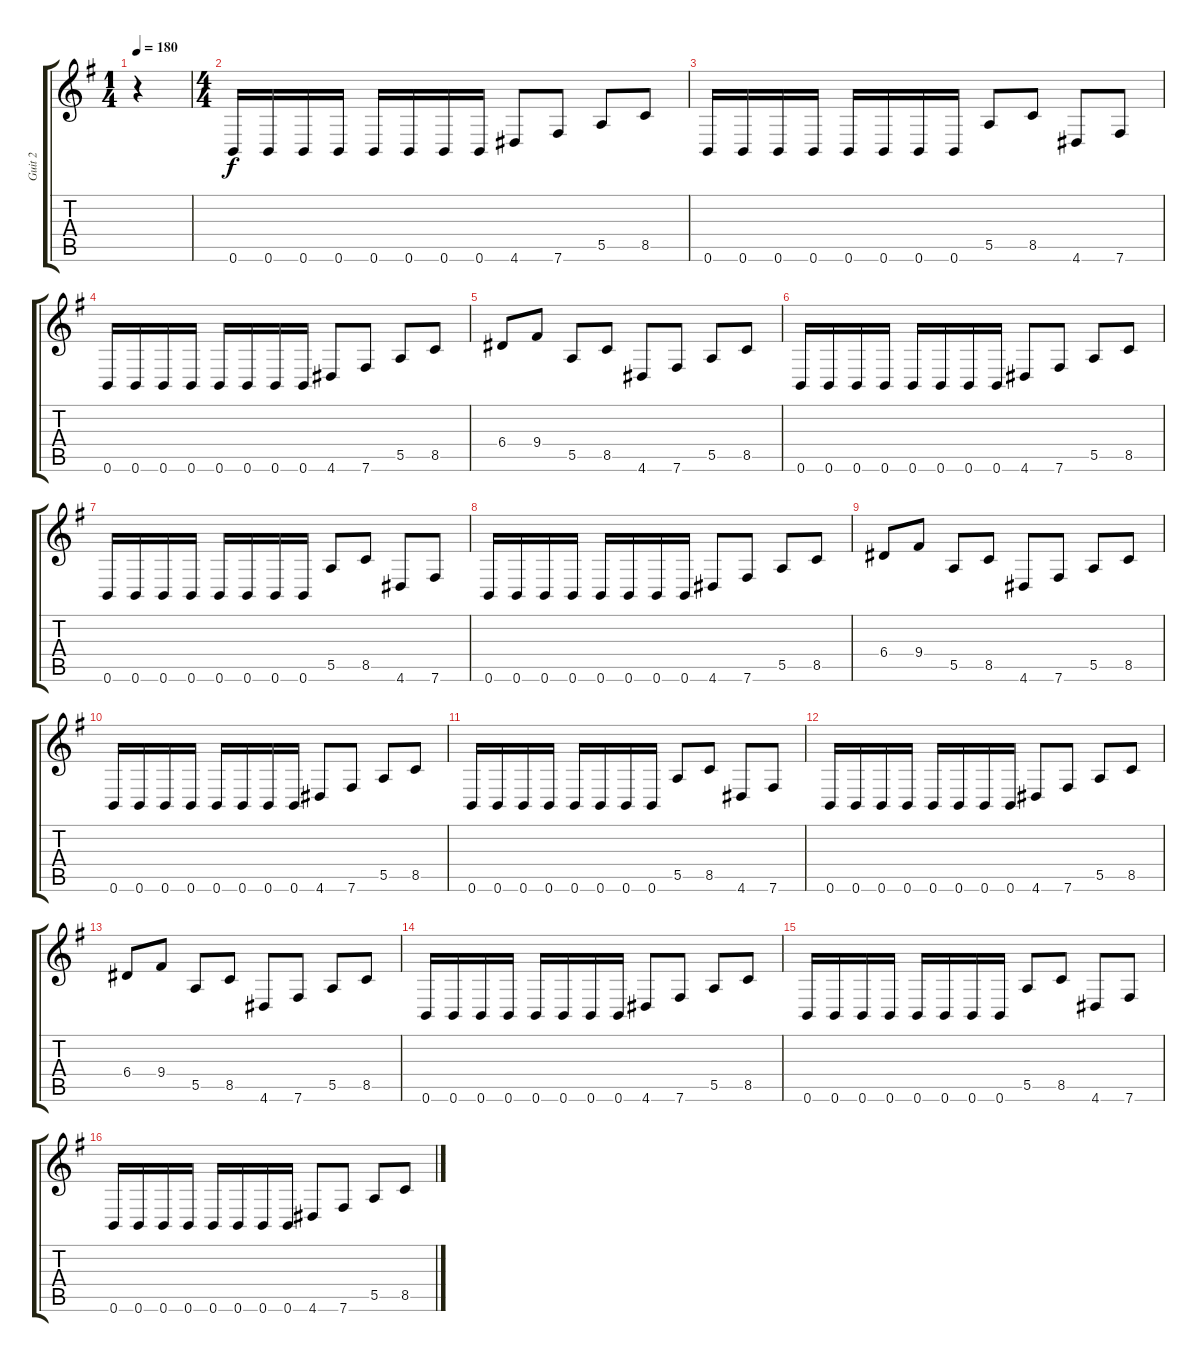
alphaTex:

\track ("Guit 2" "Guit 2") {instrument distortionguitar}
\staff {score tabs}
\tuning (B3 Gb3 D3 A2 E2 B1) {hide}
\ts (1 4)
\tempo 180
\clef g2
\ks g
r.4{dy f instrument distortionguitar} |
\ts (4 4)
0.6.16 0.6.16 0.6.16 0.6.16 0.6.16 0.6.16 0.6.16 0.6.16 4.6.8 7.6.8 5.5.8 8.5.8 |
0.6.16 0.6.16 0.6.16 0.6.16 0.6.16 0.6.16 0.6.16 0.6.16 5.5.8 8.5.8 4.6.8 7.6.8 |
0.6.16 0.6.16 0.6.16 0.6.16 0.6.16 0.6.16 0.6.16 0.6.16 4.6.8 7.6.8 5.5.8 8.5.8 |
6.4.8 9.4.8 5.5.8 8.5.8 4.6.8 7.6.8 5.5.8 8.5.8 |
0.6.16 0.6.16 0.6.16 0.6.16 0.6.16 0.6.16 0.6.16 0.6.16 4.6.8 7.6.8 5.5.8 8.5.8 |
0.6.16 0.6.16 0.6.16 0.6.16 0.6.16 0.6.16 0.6.16 0.6.16 5.5.8 8.5.8 4.6.8 7.6.8 |
0.6.16 0.6.16 0.6.16 0.6.16 0.6.16 0.6.16 0.6.16 0.6.16 4.6.8 7.6.8 5.5.8 8.5.8 |
6.4.8 9.4.8 5.5.8 8.5.8 4.6.8 7.6.8 5.5.8 8.5.8 |
0.6.16 0.6.16 0.6.16 0.6.16 0.6.16 0.6.16 0.6.16 0.6.16 4.6.8 7.6.8 5.5.8 8.5.8 |
0.6.16 0.6.16 0.6.16 0.6.16 0.6.16 0.6.16 0.6.16 0.6.16 5.5.8 8.5.8 4.6.8 7.6.8 |
0.6.16 0.6.16 0.6.16 0.6.16 0.6.16 0.6.16 0.6.16 0.6.16 4.6.8 7.6.8 5.5.8 8.5.8 |
6.4.8 9.4.8 5.5.8 8.5.8 4.6.8 7.6.8 5.5.8 8.5.8 |
0.6.16 0.6.16 0.6.16 0.6.16 0.6.16 0.6.16 0.6.16 0.6.16 4.6.8 7.6.8 5.5.8 8.5.8 |
0.6.16 0.6.16 0.6.16 0.6.16 0.6.16 0.6.16 0.6.16 0.6.16 5.5.8 8.5.8 4.6.8 7.6.8 |
0.6.16 0.6.16 0.6.16 0.6.16 0.6.16 0.6.16 0.6.16 0.6.16 4.6.8 7.6.8 5.5.8 8.5.8
